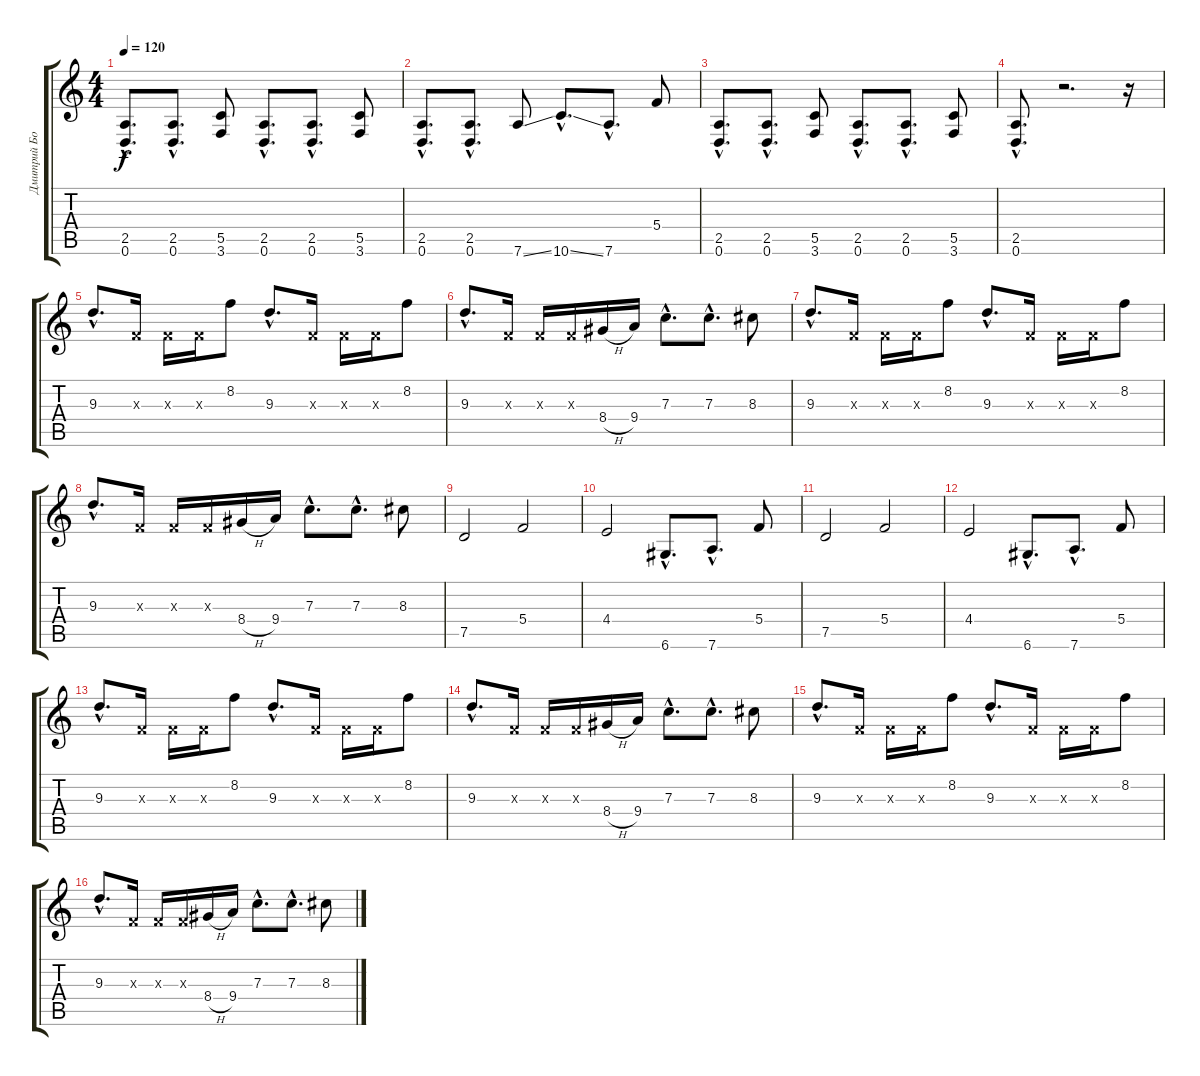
\track ("Дмитрий Борисенков" "Дмитрий Бо") {instrument distortionguitar}
\staff {score tabs}
\tuning (D4 A3 F3 C3 G2 D2) {hide}
\ts (4 4)
\tempo 120
\clef g2
\ks c
(2.5{hac} 0.6{hac}).8{d dy f} (2.5{hac} 0.6{hac}).8{d} (5.5 3.6).8 (2.5{hac} 0.6{hac}).8{d} (2.5{hac} 0.6{hac}).8{d} (5.5 3.6).8 |
(2.5{hac} 0.6{hac}).8{d} (2.5{hac} 0.6{hac}).8{d} 7.6{ss}.8 10.6{ss hac}.8{d} 7.6{hac}.8{d} 5.4.8 |
(2.5{hac} 0.6{hac}).8{d} (2.5{hac} 0.6{hac}).8{d} (5.5 3.6).8 (2.5{hac} 0.6{hac}).8{d} (2.5{hac} 0.6{hac}).8{d} (5.5 3.6).8 |
(2.5{hac} 0.6{hac}).8{d} r.2{d} r.16 |
9.3{hac}.8{d} 0.3{x}.16 0.3{x}.16 0.3{x}.16 8.2.8 9.3{hac}.8{d} 0.3{x}.16 0.3{x}.16 0.3{x}.16 8.2.8 |
9.3{hac}.8{d} 0.3{x}.16 0.3{x}.16 0.3{x}.16 8.4{h}.16 9.4.16 7.3{hac}.8{d} 7.3{hac}.8{d} 8.3.8 |
9.3{hac}.8{d} 0.3{x}.16 0.3{x}.16 0.3{x}.16 8.2.8 9.3{hac}.8{d} 0.3{x}.16 0.3{x}.16 0.3{x}.16 8.2.8 |
9.3{hac}.8{d} 0.3{x}.16 0.3{x}.16 0.3{x}.16 8.4{h}.16 9.4.16 7.3{hac}.8{d} 7.3{hac}.8{d} 8.3.8 |
7.5.2 5.4.2 |
4.4.2 6.6{hac}.8{d} 7.6{hac}.8{d} 5.4.8 |
7.5.2 5.4.2 |
4.4.2 6.6{hac}.8{d} 7.6{hac}.8{d} 5.4.8 |
9.3{hac}.8{d} 0.3{x}.16 0.3{x}.16 0.3{x}.16 8.2.8 9.3{hac}.8{d} 0.3{x}.16 0.3{x}.16 0.3{x}.16 8.2.8 |
9.3{hac}.8{d} 0.3{x}.16 0.3{x}.16 0.3{x}.16 8.4{h}.16 9.4.16 7.3{hac}.8{d} 7.3{hac}.8{d} 8.3.8 |
9.3{hac}.8{d} 0.3{x}.16 0.3{x}.16 0.3{x}.16 8.2.8 9.3{hac}.8{d} 0.3{x}.16 0.3{x}.16 0.3{x}.16 8.2.8 |
9.3{hac}.8{d} 0.3{x}.16 0.3{x}.16 0.3{x}.16 8.4{h}.16 9.4.16 7.3{hac}.8{d} 7.3{hac}.8{d} 8.3.8
